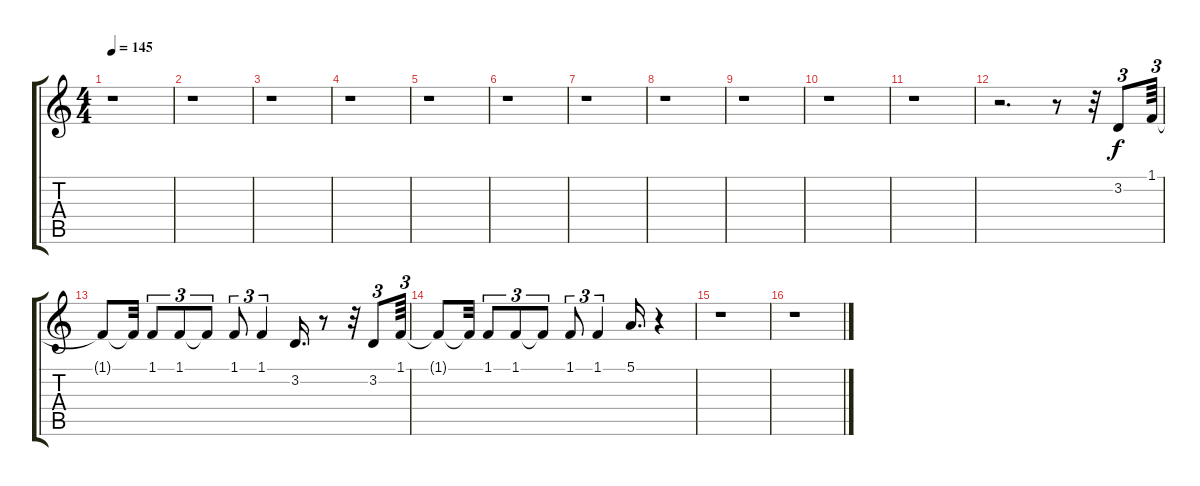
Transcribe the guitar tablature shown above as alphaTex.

\track "" {instrument ocarina}
\staff {score tabs}
\tuning (E4 B3 G3 D3 A2 E2) {hide}
\ts (4 4)
\tempo 145
\clef g2
\ks c
r.1{dy f} |
r.1 |
r.1 |
r.1 |
r.1 |
r.1 |
r.1 |
r.1 |
r.1 |
r.1 |
r.1 |
r.2{d} r.8 r.32 3.2.8{tu (3 2)} 1.1.64{tu (3 2)} |
1.1{t}.8 1.1{t}.32 1.1.8{tu (3 2)} 1.1.8{tu (3 2)} 1.1{t}.8{tu (3 2)} 1.1.8{tu (3 2)} 1.1.4{tu (3 2)} 3.2.16{d} r.8 r.32 3.2.8{tu (3 2)} 1.1.64{tu (3 2)} |
1.1{t}.8 1.1{t}.32 1.1.8{tu (3 2)} 1.1.8{tu (3 2)} 1.1{t}.8{tu (3 2)} 1.1.8{tu (3 2)} 1.1.4{tu (3 2)} 5.1.16{d} r.4 |
r.1 |
r.1
